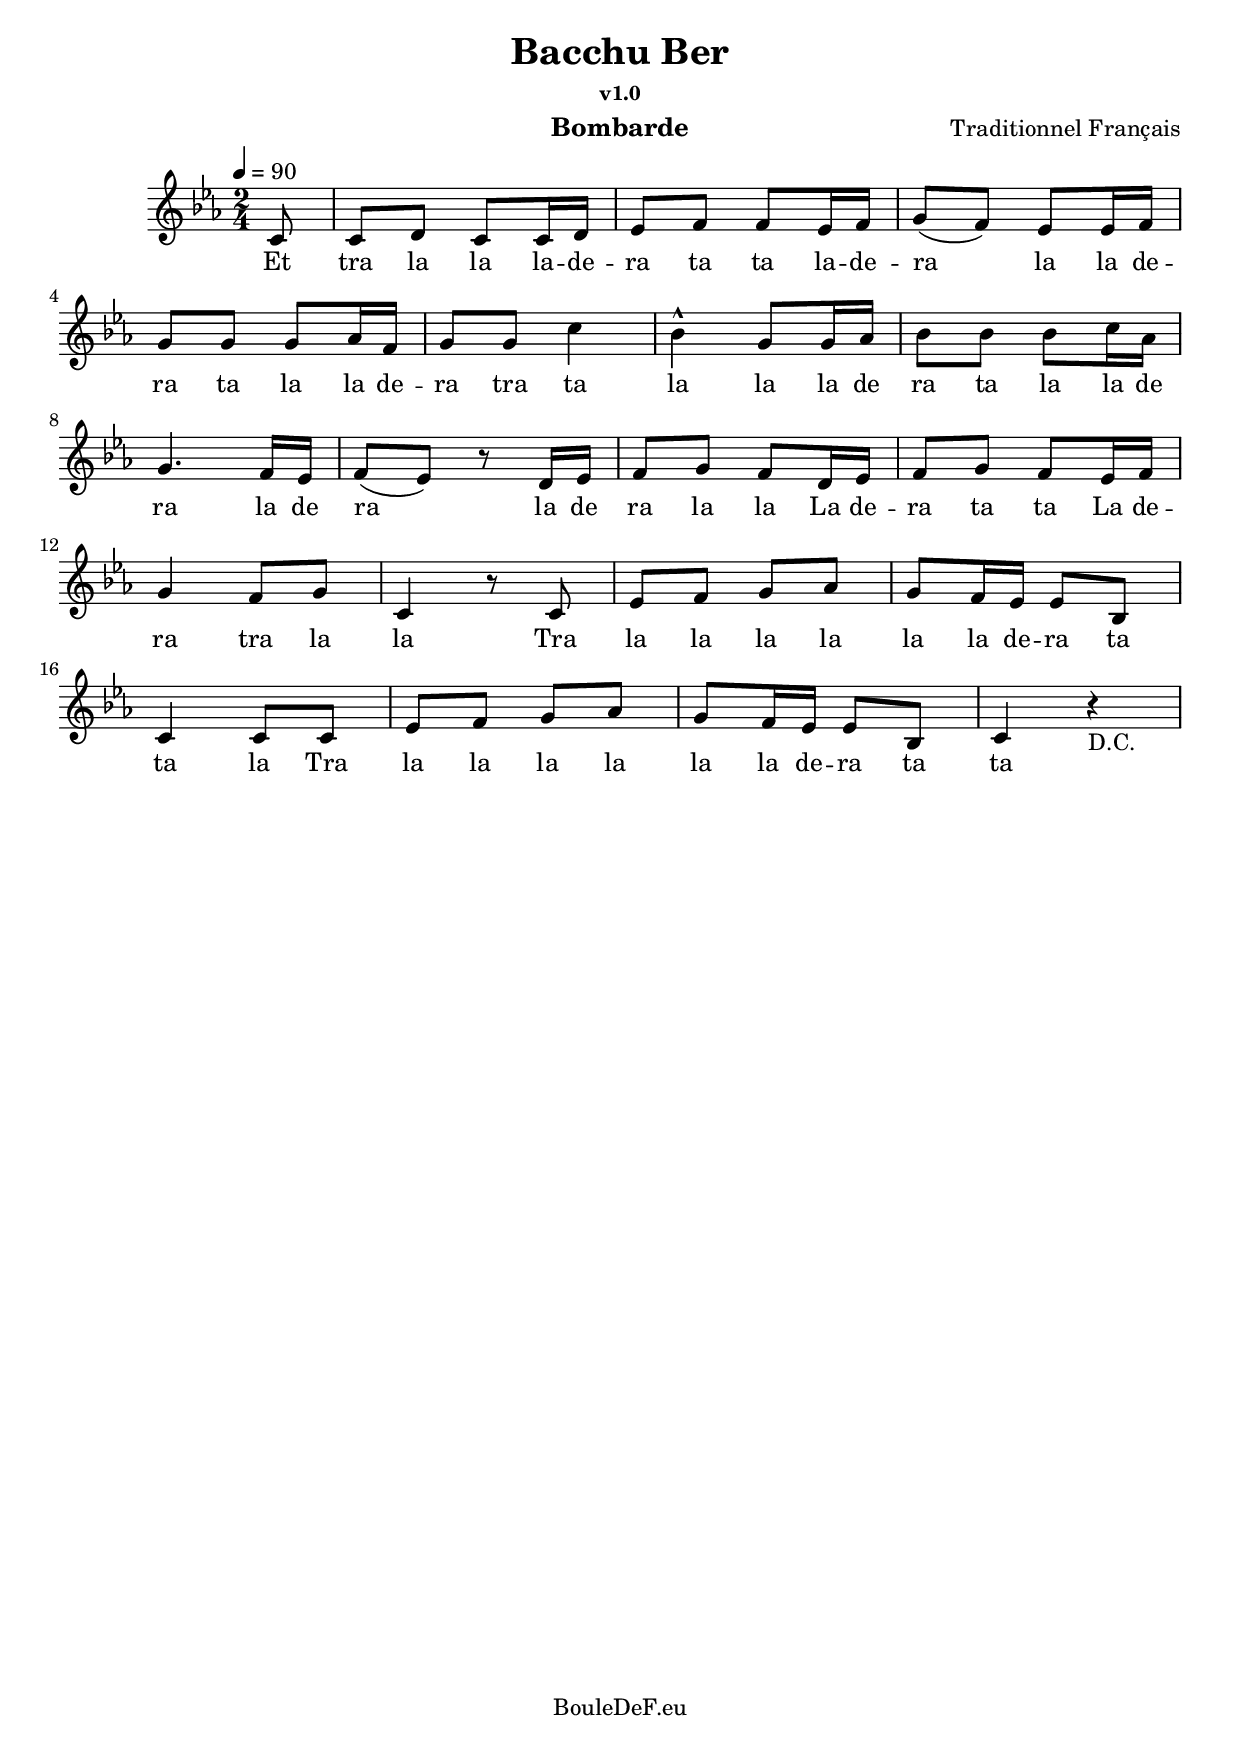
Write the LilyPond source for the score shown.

\version "2.14.2"
\include "italiano.ly"

\header {
	title = "Bacchu Ber"
	subsubtitle = "v1.0"
	composer = "Traditionnel Français"
	instrument = "Bombarde"
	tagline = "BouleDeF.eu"
}

\score {
	\new Staff \relative si {
		\clef "treble"
		\key mib \major
		\time 2/4
		\tempo 4 = 90

		\partial 8 do8
		| do re do do16 re
		| mib8 fa fa mib16 fa
		| sol8( fa) mib mib16 fa \break
		| sol8 sol sol lab16 fa
		| sol8 sol do4
		| sib-^ sol8 sol16 lab
		| sib8 sib sib do16 lab \break
		| sol4. fa16 mib
		| fa8( mib) r re16 mib
		| fa8 sol fa re16 mib16
		| fa8 sol fa mib16 fa \break
		| sol4 fa8 sol
		| do,4 r8 do
		| mib fa sol lab
		| sol fa16 mib mib8 sib \break
		| do4 do8 do
		| mib fa sol lab
		| sol fa16 mib mib8 sib
		| do4 r_"D.C."
	}
	\addlyrics {
		Et
		| tra la la la -- de --
		| ra ta ta la -- de --
		| ra la la de --
		| ra ta la la de --
		| ra tra ta
		| la la la de
		| ra ta la la de
		| ra la de
		| ra la de
		| ra la la La de --
		| ra ta ta La de --
		| ra tra la
		| la Tra
		| la la la la
		| la la de -- ra ta
		| ta la Tra
		| la la la la
		| la la de -- ra ta
		| ta
	}
}
